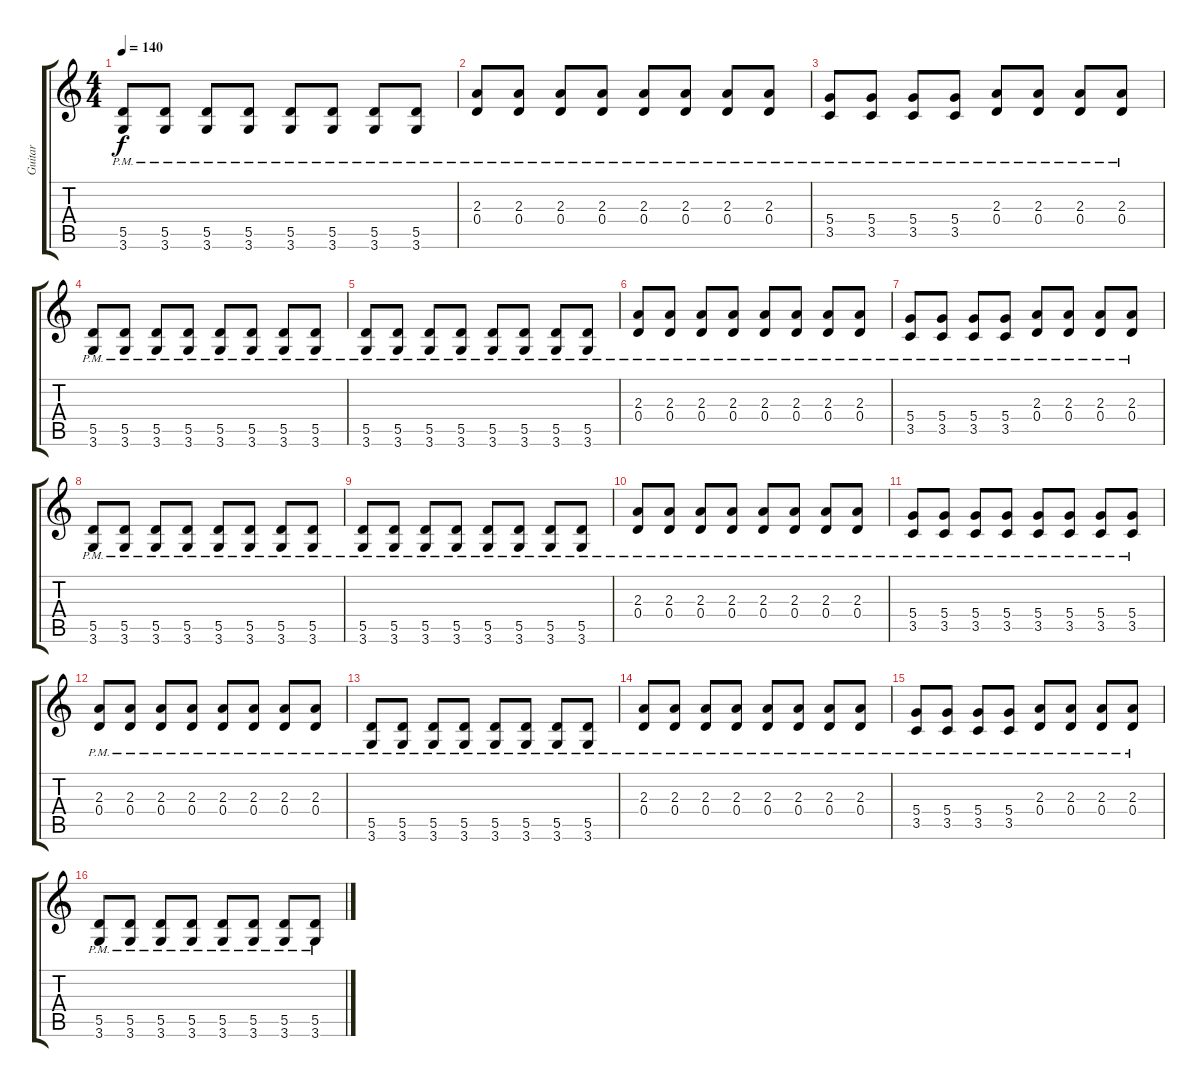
\track ("Guitar" "Guitar") {instrument distortionguitar}
\staff {score tabs}
\tuning (E4 B3 G3 D3 A2 E2) {hide}
\ts (4 4)
\tempo 140
\clef g2
\ks c
(5.5{pm} 3.6{pm}).8{dy f} (5.5{pm} 3.6{pm}).8 (5.5{pm} 3.6{pm}).8 (5.5{pm} 3.6{pm}).8 (5.5{pm} 3.6{pm}).8 (5.5{pm} 3.6{pm}).8 (5.5{pm} 3.6{pm}).8 (5.5{pm} 3.6{pm}).8 |
(2.3{pm} 0.4{pm}).8 (2.3{pm} 0.4{pm}).8 (2.3{pm} 0.4{pm}).8 (2.3{pm} 0.4{pm}).8 (2.3{pm} 0.4{pm}).8 (2.3{pm} 0.4{pm}).8 (2.3{pm} 0.4{pm}).8 (2.3{pm} 0.4{pm}).8 |
(5.4{pm} 3.5{pm}).8 (5.4{pm} 3.5{pm}).8 (5.4{pm} 3.5{pm}).8 (5.4{pm} 3.5{pm}).8 (2.3{pm} 0.4{pm}).8 (2.3{pm} 0.4{pm}).8 (2.3{pm} 0.4{pm}).8 (2.3{pm} 0.4{pm}).8 |
(5.5{pm} 3.6{pm}).8 (5.5{pm} 3.6{pm}).8 (5.5{pm} 3.6{pm}).8 (5.5{pm} 3.6{pm}).8 (5.5{pm} 3.6{pm}).8 (5.5{pm} 3.6{pm}).8 (5.5{pm} 3.6{pm}).8 (5.5{pm} 3.6{pm}).8 |
(5.5{pm} 3.6{pm}).8 (5.5{pm} 3.6{pm}).8 (5.5{pm} 3.6{pm}).8 (5.5{pm} 3.6{pm}).8 (5.5{pm} 3.6{pm}).8 (5.5{pm} 3.6{pm}).8 (5.5{pm} 3.6{pm}).8 (5.5{pm} 3.6{pm}).8 |
(2.3{pm} 0.4{pm}).8 (2.3{pm} 0.4{pm}).8 (2.3{pm} 0.4{pm}).8 (2.3{pm} 0.4{pm}).8 (2.3{pm} 0.4{pm}).8 (2.3{pm} 0.4{pm}).8 (2.3{pm} 0.4{pm}).8 (2.3{pm} 0.4{pm}).8 |
(5.4{pm} 3.5{pm}).8 (5.4{pm} 3.5{pm}).8 (5.4{pm} 3.5{pm}).8 (5.4{pm} 3.5{pm}).8 (2.3{pm} 0.4{pm}).8 (2.3{pm} 0.4{pm}).8 (2.3{pm} 0.4{pm}).8 (2.3{pm} 0.4{pm}).8 |
(5.5{pm} 3.6{pm}).8 (5.5{pm} 3.6{pm}).8 (5.5{pm} 3.6{pm}).8 (5.5{pm} 3.6{pm}).8 (5.5{pm} 3.6{pm}).8 (5.5{pm} 3.6{pm}).8 (5.5{pm} 3.6{pm}).8 (5.5{pm} 3.6{pm}).8 |
(5.5{pm} 3.6{pm}).8 (5.5{pm} 3.6{pm}).8 (5.5{pm} 3.6{pm}).8 (5.5{pm} 3.6{pm}).8 (5.5{pm} 3.6{pm}).8 (5.5{pm} 3.6{pm}).8 (5.5{pm} 3.6{pm}).8 (5.5{pm} 3.6{pm}).8 |
(2.3{pm} 0.4{pm}).8 (2.3{pm} 0.4{pm}).8 (2.3{pm} 0.4{pm}).8 (2.3{pm} 0.4{pm}).8 (2.3{pm} 0.4{pm}).8 (2.3{pm} 0.4{pm}).8 (2.3{pm} 0.4{pm}).8 (2.3{pm} 0.4{pm}).8 |
(5.4{pm} 3.5{pm}).8 (5.4{pm} 3.5{pm}).8 (5.4{pm} 3.5{pm}).8 (5.4{pm} 3.5{pm}).8 (5.4{pm} 3.5{pm}).8 (5.4{pm} 3.5{pm}).8 (5.4{pm} 3.5{pm}).8 (5.4{pm} 3.5{pm}).8 |
(2.3{pm} 0.4{pm}).8 (2.3{pm} 0.4{pm}).8 (2.3{pm} 0.4{pm}).8 (2.3{pm} 0.4{pm}).8 (2.3{pm} 0.4{pm}).8 (2.3{pm} 0.4{pm}).8 (2.3{pm} 0.4{pm}).8 (2.3{pm} 0.4{pm}).8 |
(5.5{pm} 3.6{pm}).8 (5.5{pm} 3.6{pm}).8 (5.5{pm} 3.6{pm}).8 (5.5{pm} 3.6{pm}).8 (5.5{pm} 3.6{pm}).8 (5.5{pm} 3.6{pm}).8 (5.5{pm} 3.6{pm}).8 (5.5{pm} 3.6{pm}).8 |
(2.3{pm} 0.4{pm}).8 (2.3{pm} 0.4{pm}).8 (2.3{pm} 0.4{pm}).8 (2.3{pm} 0.4{pm}).8 (2.3{pm} 0.4{pm}).8 (2.3{pm} 0.4{pm}).8 (2.3{pm} 0.4{pm}).8 (2.3{pm} 0.4{pm}).8 |
(5.4{pm} 3.5{pm}).8 (5.4{pm} 3.5{pm}).8 (5.4{pm} 3.5{pm}).8 (5.4{pm} 3.5{pm}).8 (2.3{pm} 0.4{pm}).8 (2.3{pm} 0.4{pm}).8 (2.3{pm} 0.4{pm}).8 (2.3{pm} 0.4{pm}).8 |
(5.5{pm} 3.6{pm}).8 (5.5{pm} 3.6{pm}).8 (5.5{pm} 3.6{pm}).8 (5.5{pm} 3.6{pm}).8 (5.5{pm} 3.6{pm}).8 (5.5{pm} 3.6{pm}).8 (5.5{pm} 3.6{pm}).8 (5.5{pm} 3.6{pm}).8
